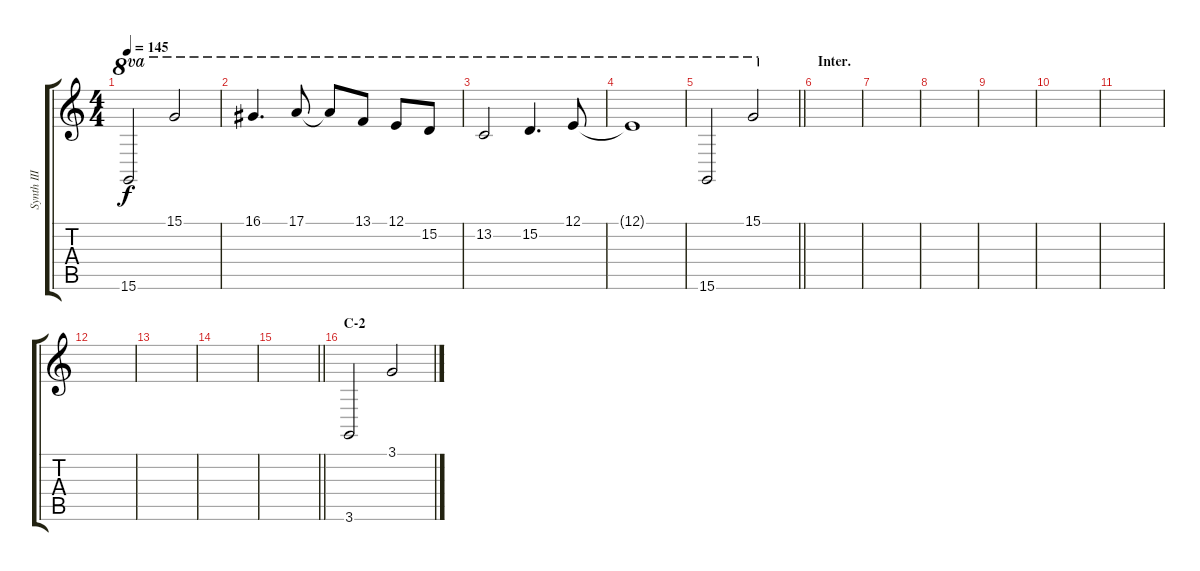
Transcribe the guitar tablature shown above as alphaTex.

\track ("Synth III (Kotobuki Tsumugi)" "Synth III ") {instrument fx6goblins}
\staff {score tabs}
\tuning (E4 B3 G3 D3 A2 E2) {hide}
\ts (4 4)
\tempo 145
\clef g2
\ks c
15.6.2{ot 8va dy f} 15.1.2{ot 8va} |
16.1.4{d ot 8va} 17.1.8{ot 8va} 17.1{t}.8{ot 8va} 13.1.8{ot 8va} 12.1.8{ot 8va} 15.2.8{ot 8va} |
13.2.2{ot 8va} 15.2.4{d ot 8va} 12.1.8{ot 8va} |
12.1{t}.1{ot 8va} |
\barLineRight lightlight
15.6.2{ot 8va} 15.1.2{ot 8va} |
\section ("" "Inter.")
|
|
|
|
|
|
|
|
|
\barLineRight lightlight
|
\section ("" "C-2")
3.6.2 3.1.2
